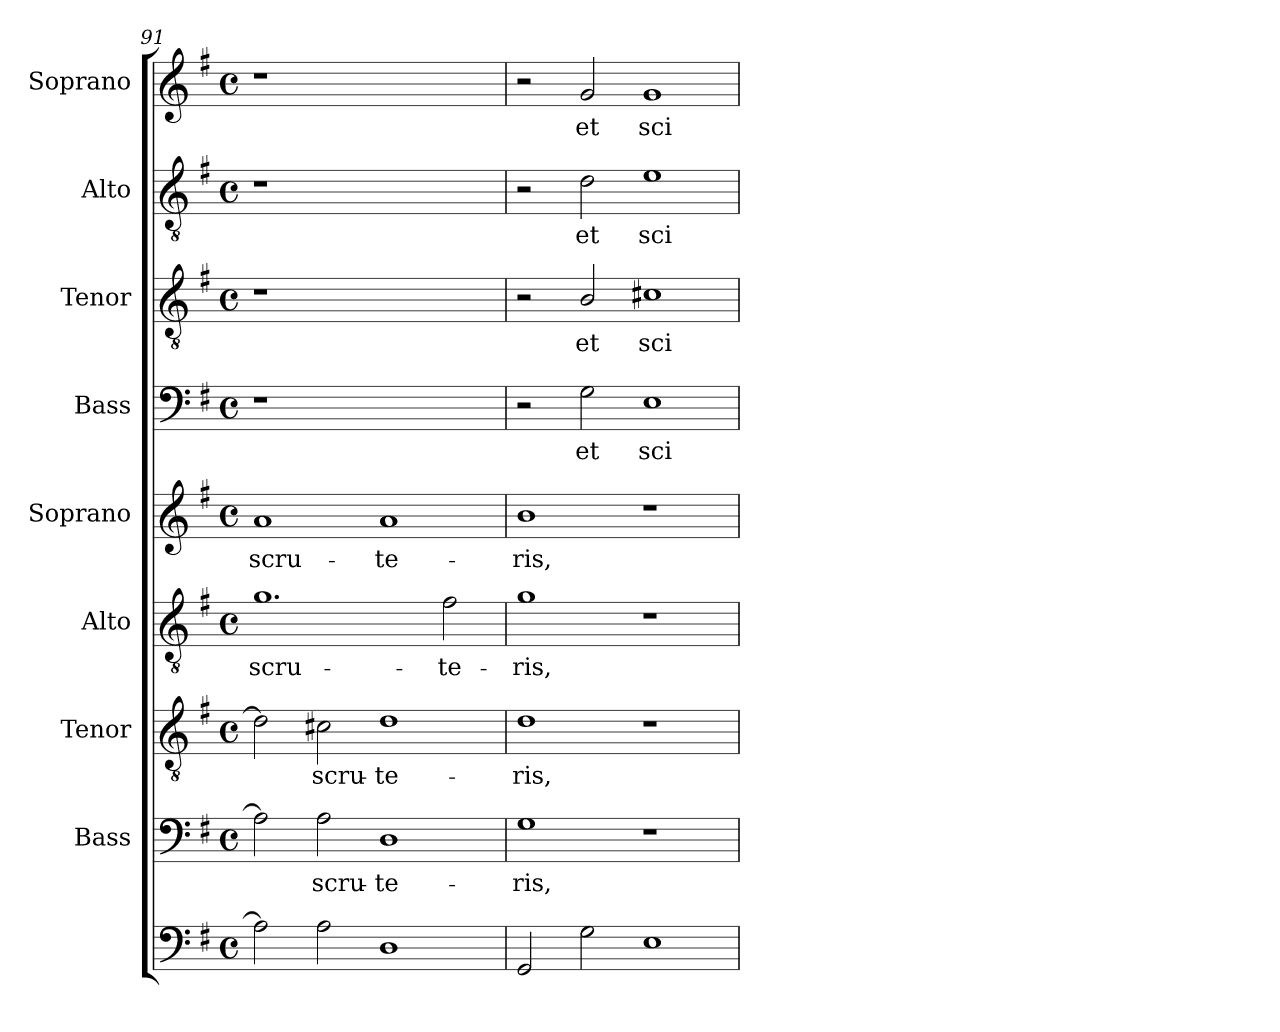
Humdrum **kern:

**kern	**kern	**text	**kern	**text	**kern	**text	**kern	**text	**kern	**text	**kern	**text	**kern	**text	**kern	**text
*part9	*part8	*part8	*part7	*part7	*part6	*part6	*part5	*part5	*part4	*part4	*part3	*part3	*part2	*part2	*part1	*part1
*staff9	*staff8	*staff8	*staff7	*staff7	*staff6	*staff6	*staff5	*staff5	*staff4	*staff4	*staff3	*staff3	*staff2	*staff2	*staff1	*staff1
*I""Violón y contrabajo"	*I"Bass	*	*I"Tenor	*	*I"Alto	*	*I"Soprano	*	*I"Bass	*	*I"Tenor	*	*I"Alto	*	*I"Soprano	*
*I'Cont.	*I'B.	*	*I'T.	*	*I'A.	*	*I'S.	*	*I'B.	*	*I'T.	*	*I'A.	*	*I'S.	*
*clefF4	*clefF4	*	*clefGv2	*	*clefGv2	*	*clefG2	*	*clefF4	*	*clefGv2	*	*clefGv2	*	*clefG2	*
*	*	*	*ITrd7c12	*	*ITrd7c12	*	*	*	*	*	*ITrd7c12	*	*ITrd7c12	*	*	*
*k[f#]	*k[f#]	*	*k[f#]	*	*k[f#]	*	*k[f#]	*	*k[f#]	*	*k[f#]	*	*k[f#]	*	*k[f#]	*
*G:	*G:	*	*G:	*	*G:	*	*G:	*	*G:	*	*G:	*	*G:	*	*G:	*
*M4/4	*M4/4	*	*M4/4	*	*M4/4	*	*M4/4	*	*M4/4	*	*M4/4	*	*M4/4	*	*M4/4	*
*met(c)	*met(c)	*	*met(c)	*	*met(c)	*	*met(c)	*	*met(c)	*	*met(c)	*	*met(c)	*	*met(c)	*
=91	=91	=91	=91	=91	=91	=91	=91	=91	=91	=91	=91	=91	=91	=91	=91	=91
!	!	!	!	!	!	!LO:LY:b:color=#000000	!	!	!	!	!	!	!	!	!	!
!	!	!	!	!	!	!	!	!LO:LY:b:color=#000000	!LO:N:vis=1	!	!LO:N:vis=1	!	!LO:N:vis=1	!	!LO:N:vis=1	!
2Ai\]	2Ai\]	.	2Di\]	.	1.Gi	scru-	1ai	scru-	1r	.	1r	.	1r	.	1r	.
!	!	!LO:LY:b:color=#000000	!	!	!	!	!	!	!	!	!	!	!	!	!	!
!	!	!	!	!LO:LY:b:color=#000000	!	!	!	!	!	!	!	!	!	!	!	!
2Ai\	2Ai\	scru-	2C#Xi\	scru-	.	.	.	.	.	.	.	.	.	.	.	.
!	!	!LO:LY:b:color=#000000	!	!	!	!	!	!	!	!	!	!	!	!	!	!
!	!	!	!	!LO:LY:b:color=#000000	!	!	!	!	!	!	!	!	!	!	!	!
!	!	!	!	!	!	!	!	!LO:LY:b:color=#000000	!	!	!	!	!	!	!	!
1Di	1Di	-te-	1Di	-te-	.	.	1ai	-te-	1ryy	.	1ryy	.	1ryy	.	1ryy	.
!	!	!	!	!	!	!LO:LY:b:color=#000000	!	!	!	!	!	!	!	!	!	!
.	.	.	.	.	2F#i\	-te-	.	.	.	.	.	.	.	.	.	.
!!LO:PB:g=z
=92	=92	=92	=92	=92	=92	=92	=92	=92	=92	=92	=92	=92	=92	=92	=92	=92
!	!	!LO:LY:b:color=#000000	!	!	!	!	!	!	!	!	!	!	!	!	!	!
!	!	!	!	!LO:LY:b:color=#000000	!	!	!	!	!	!	!	!	!	!	!	!
!	!	!	!	!	!	!LO:LY:b:color=#000000	!	!	!	!	!	!	!	!	!	!
!	!	!	!	!	!	!	!	!LO:LY:b:color=#000000	!	!	!	!	!	!	!	!
2GGi/	1Gi	-ris,	1Di	-ris,	1Gi	-ris,	1bi	-ris,	2r	.	2r	.	2r	.	2r	.
!	!	!	!	!	!	!	!	!	!	!LO:LY:b:color=#000000	!	!	!	!	!	!
!	!	!	!	!	!	!	!	!	!	!	!	!LO:LY:b:color=#000000	!	!	!	!
!	!	!	!	!	!	!	!	!	!	!	!	!	!	!LO:LY:b:color=#000000	!	!
!	!	!	!	!	!	!	!	!	!	!	!	!	!	!	!	!LO:LY:b:color=#000000
2Gi\	.	.	.	.	.	.	.	.	2Gi\	et	2BBi/	et	2Di\	et	2gi/	et
!	!	!	!	!	!	!	!	!	!	!LO:LY:b:color=#000000	!	!	!	!	!	!
!	!	!	!	!	!	!	!	!	!	!	!	!LO:LY:b:color=#000000	!	!	!	!
!	!	!	!	!	!	!	!	!	!	!	!	!	!	!LO:LY:b:color=#000000	!	!
!	!	!	!	!	!	!	!	!	!	!	!	!	!	!	!	!LO:LY:b:color=#000000
1Ei	1r	.	1r	.	1r	.	1r	.	1Ei	sci-	1C#Xi	sci-	1Ei	sci-	1gi	sci-
=	=	=	=	=	=	=	=	=	=	=	=	=	=	=	=	=
*-	*-	*-	*-	*-	*-	*-	*-	*-	*-	*-	*-	*-	*-	*-	*-	*-
